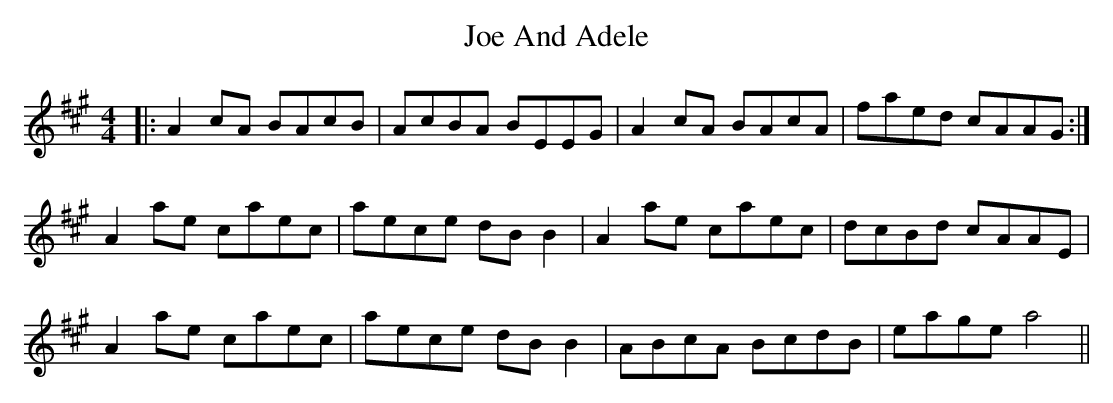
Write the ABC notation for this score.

X:1
T: Joe And Adele
M: 4/4
L: 1/8
K: Amaj
|:A2cA BAcB|AcBA BEEG|A2cA BAcA|faed cAAG:|
A2ae caec|aece dBB2|A2ae caec|dcBd cAAE|
A2ae caec|aece dBB2|ABcA BcdB|eage a4||
